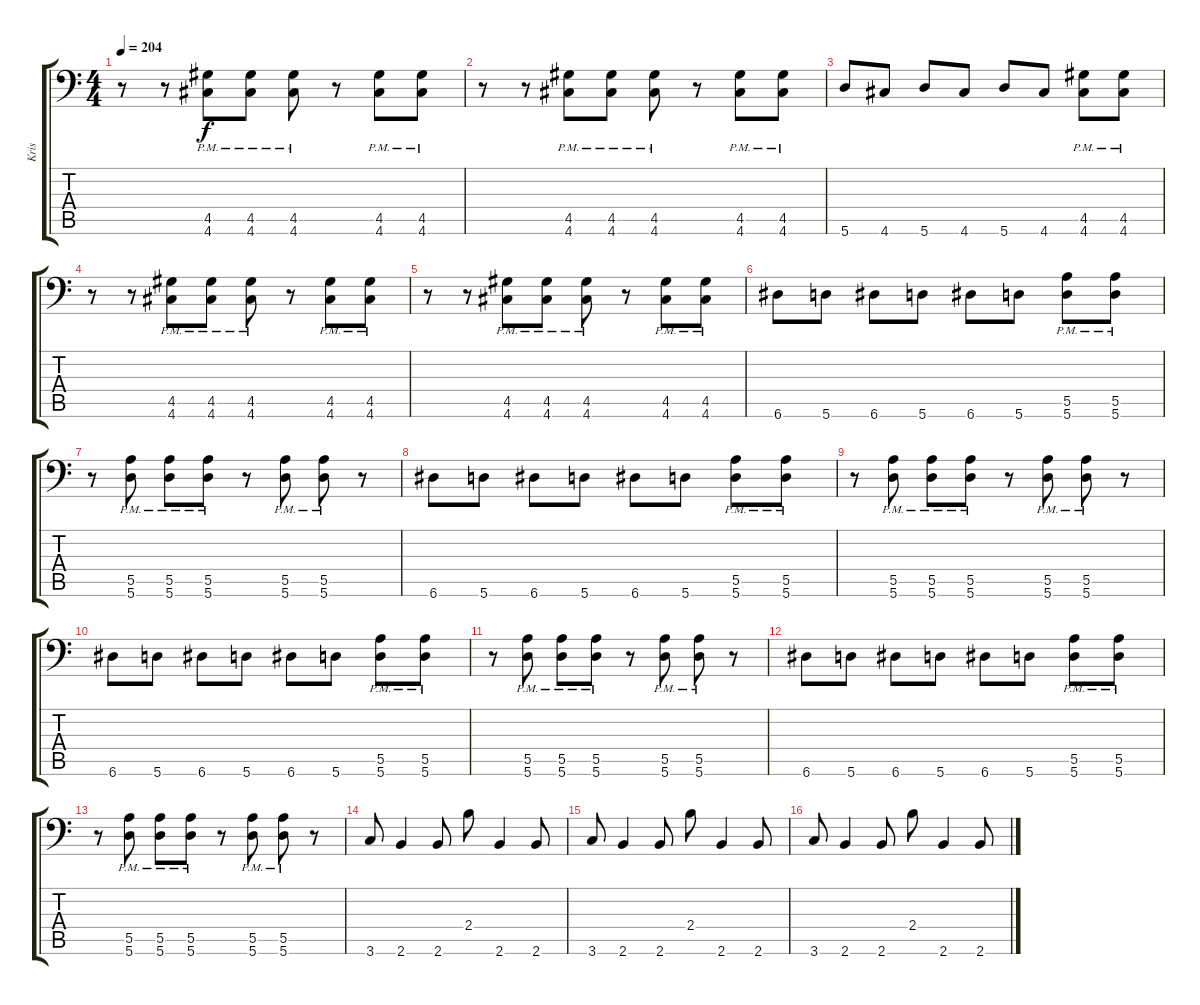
\track ("Kris" "Kris") {instrument distortionguitar}
\staff {score tabs}
\tuning (B3 Gb3 D3 A2 E2 A1) {hide}
\ts (4 4)
\tempo 204
\clef f4
\ks c
r.8{dy f} r.8 (4.5{pm} 4.6{pm}).8 (4.5{pm} 4.6{pm}).8 (4.5{pm} 4.6{pm}).8 r.8 (4.5{pm} 4.6{pm}).8 (4.5{pm} 4.6{pm}).8 |
r.8 r.8 (4.5{pm} 4.6{pm}).8 (4.5{pm} 4.6{pm}).8 (4.5{pm} 4.6{pm}).8 r.8 (4.5{pm} 4.6{pm}).8 (4.5{pm} 4.6{pm}).8 |
5.6.8 4.6.8 5.6.8 4.6.8 5.6.8 4.6.8 (4.5{pm} 4.6{pm}).8 (4.5{pm} 4.6{pm}).8 |
r.8 r.8 (4.5{pm} 4.6{pm}).8 (4.5{pm} 4.6{pm}).8 (4.5{pm} 4.6{pm}).8 r.8 (4.5{pm} 4.6{pm}).8 (4.5{pm} 4.6{pm}).8 |
r.8 r.8 (4.5{pm} 4.6{pm}).8 (4.5{pm} 4.6{pm}).8 (4.5{pm} 4.6{pm}).8 r.8 (4.5{pm} 4.6{pm}).8 (4.5{pm} 4.6{pm}).8 |
6.6.8 5.6.8 6.6.8 5.6.8 6.6.8 5.6.8 (5.5{pm} 5.6{pm}).8 (5.5{pm} 5.6{pm}).8 |
r.8 (5.5{pm} 5.6{pm}).8 (5.5{pm} 5.6{pm}).8 (5.5{pm} 5.6{pm}).8 r.8 (5.5{pm} 5.6{pm}).8 (5.5{pm} 5.6{pm}).8 r.8 |
6.6.8 5.6.8 6.6.8 5.6.8 6.6.8 5.6.8 (5.5{pm} 5.6{pm}).8 (5.5{pm} 5.6{pm}).8 |
r.8 (5.5{pm} 5.6{pm}).8 (5.5{pm} 5.6{pm}).8 (5.5{pm} 5.6{pm}).8 r.8 (5.5{pm} 5.6{pm}).8 (5.5{pm} 5.6{pm}).8 r.8 |
6.6.8 5.6.8 6.6.8 5.6.8 6.6.8 5.6.8 (5.5{pm} 5.6{pm}).8 (5.5{pm} 5.6{pm}).8 |
r.8 (5.5{pm} 5.6{pm}).8 (5.5{pm} 5.6{pm}).8 (5.5{pm} 5.6{pm}).8 r.8 (5.5{pm} 5.6{pm}).8 (5.5{pm} 5.6{pm}).8 r.8 |
6.6.8 5.6.8 6.6.8 5.6.8 6.6.8 5.6.8 (5.5{pm} 5.6{pm}).8 (5.5{pm} 5.6{pm}).8 |
r.8 (5.5{pm} 5.6{pm}).8 (5.5{pm} 5.6{pm}).8 (5.5{pm} 5.6{pm}).8 r.8 (5.5{pm} 5.6{pm}).8 (5.5{pm} 5.6{pm}).8 r.8 |
3.6.8 2.6.4 2.6.8 2.4.8 2.6.4 2.6.8 |
3.6.8 2.6.4 2.6.8 2.4.8 2.6.4 2.6.8 |
3.6.8 2.6.4 2.6.8 2.4.8 2.6.4 2.6.8
